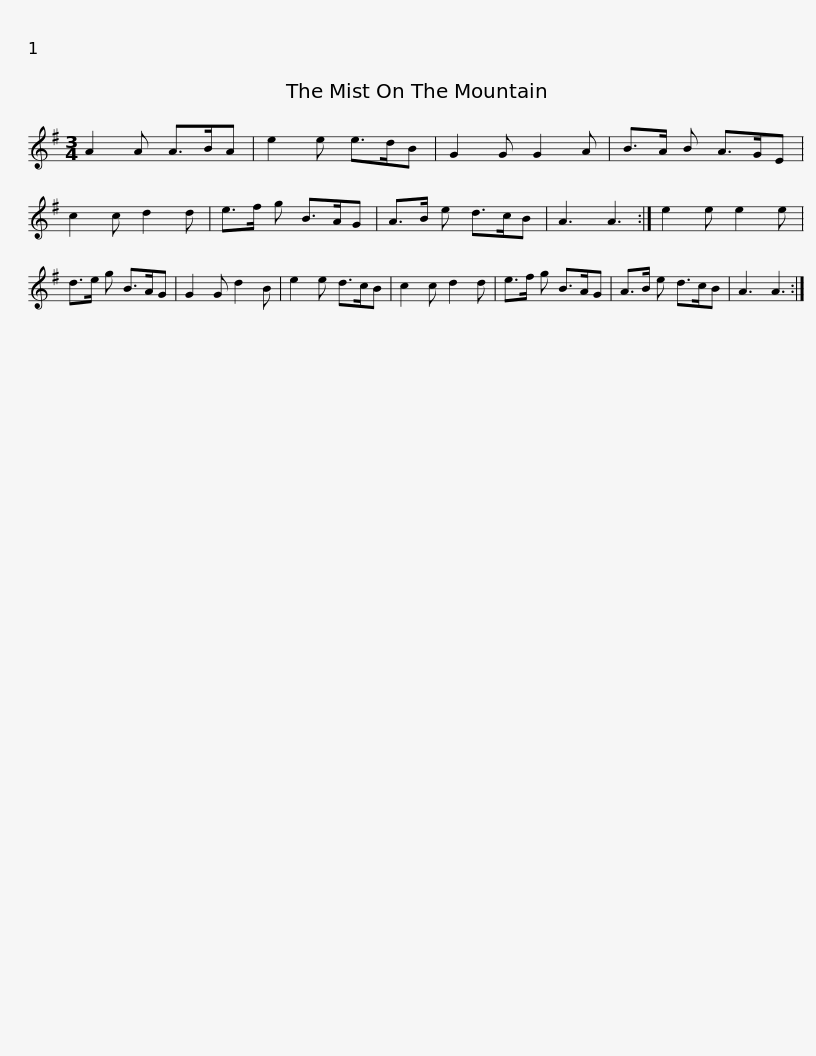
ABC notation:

X:1
L:1/8
M:3/4
I:linebreak $
K:G
V:1 treble
V:1
 A2 A A>BA | e2 e e>dB | G2 G G2 A | B>A B A>GE | c2 c d2 d | %5
 e>f g B>AG | A>B e d>cB |$ A3 A3 :| e2 e e2 e | d>e g B>AG | %10
 G2 G d2 B | e2 e d>cB | c2 c d2 d | e>f g B>AG | A>B e d>cB |$ %15
 A3 A3 :| %16
